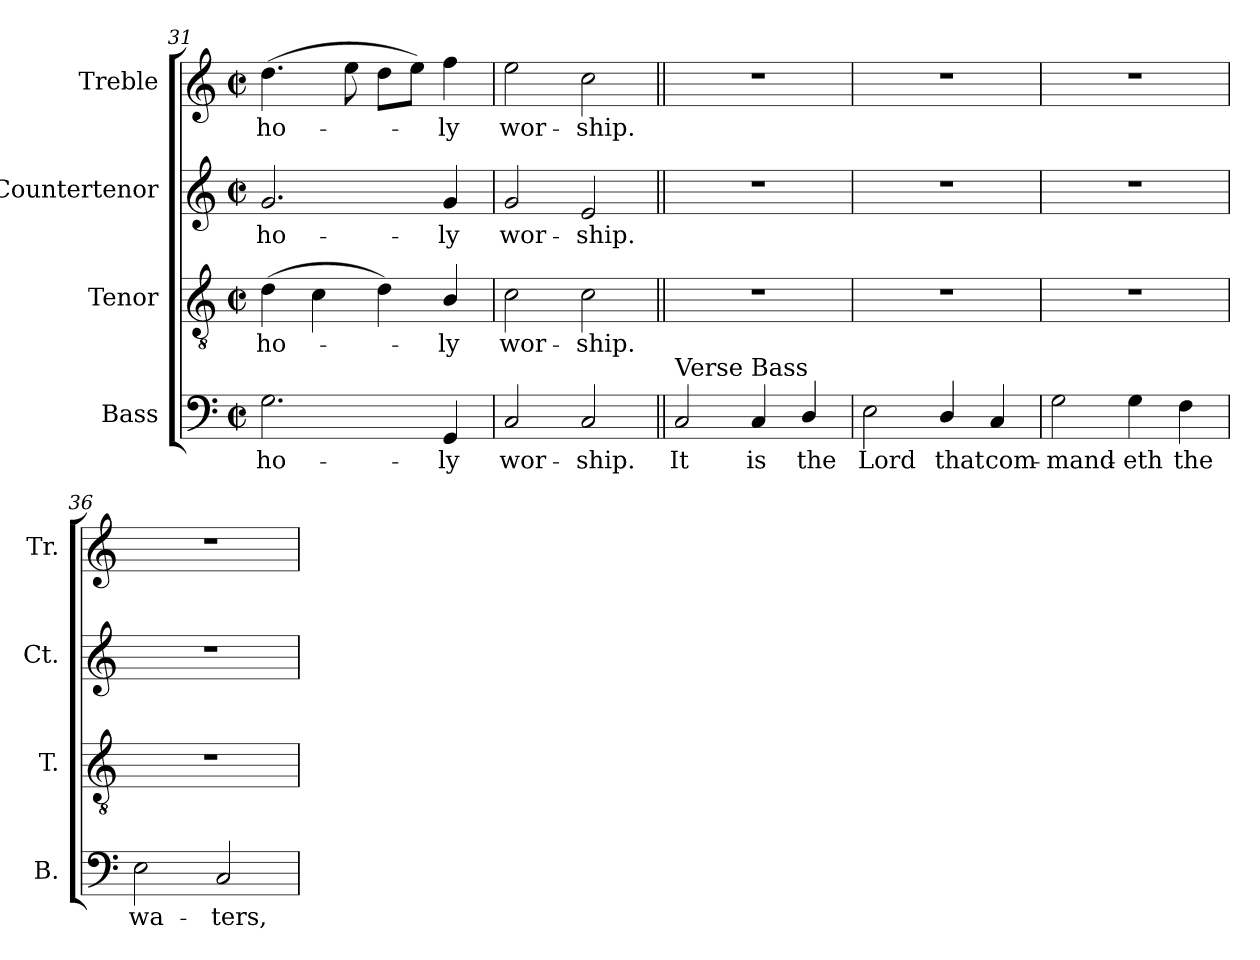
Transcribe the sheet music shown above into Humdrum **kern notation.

**kern	**text	**kern	**text	**kern	**text	**kern	**text
*part4	*part4	*part3	*part3	*part2	*part2	*part1	*part1
*staff4	*staff4	*staff3	*staff3	*staff2	*staff2	*staff1	*staff1
*I"Bass	*	*I"Tenor	*	*I"Countertenor	*	*I"Treble	*
*I'B.	*	*I'T.	*	*I'Ct.	*	*I'Tr.	*
*clefF4	*	*clefGv2	*	*clefG2	*	*clefG2	*
*	*	*ITrd7c12	*	*	*	*	*
*k[]	*	*k[]	*	*k[]	*	*k[]	*
*C:	*	*C:	*	*C:	*	*C:	*
*M2/2	*	*M2/2	*	*M2/2	*	*M2/2	*
*met(c|)	*	*met(c|)	*	*met(c|)	*	*met(c|)	*
=31	=31	=31	=31	=31	=31	=31	=31
!	!LO:LY:b:color=#000000	!	!	!	!	!	!
!	!	!	!LO:LY:b:color=#000000	!	!	!	!
!	!	!	!	!	!LO:LY:b:color=#000000	!	!
!	!	!	!	!	!	!	!LO:LY:b:color=#000000
2.Gi\	ho-	(4Di\	ho-	2.gi/	ho-	(4.ddi\	ho-
.	.	4Ci\	.	.	.	.	.
.	.	.	.	.	.	8eei\	.
.	.	4Di\)	.	.	.	8ddi\L	.
.	.	.	.	.	.	8eei\J)	.
!	!LO:LY:b:color=#000000	!	!	!	!	!	!
!	!	!	!LO:LY:b:color=#000000	!	!	!	!
!	!	!	!	!	!LO:LY:b:color=#000000	!	!
!	!	!	!	!	!	!	!LO:LY:b:color=#000000
4GGi/	-ly	4BBi/	-ly	4gi/	-ly	4ffi\	-ly
=32	=32	=32	=32	=32	=32	=32	=32
!	!LO:LY:b:color=#000000	!	!	!	!	!	!
!	!	!	!LO:LY:b:color=#000000	!	!	!	!
!	!	!	!	!	!LO:LY:b:color=#000000	!	!
!	!	!	!	!	!	!	!LO:LY:b:color=#000000
2Ci/	wor-	2Ci\	wor-	2gi/	wor-	2eei\	wor-
!	!LO:LY:b:color=#000000	!	!	!	!	!	!
!	!	!	!LO:LY:b:color=#000000	!	!	!	!
!	!	!	!	!	!LO:LY:b:color=#000000	!	!
!	!	!	!	!	!	!	!LO:LY:b:color=#000000
2Ci/	-ship.	2Ci\	-ship.	2ei/	-ship.	2cci\	-ship.
!!LO:PB:g=z
=33||	=33||	=33||	=33||	=33||	=33||	=33||	=33||
!LO:TX:a:t=Verse Bass	!	!	!	!	!	!	!
!	!LO:LY:b:color=#000000	!	!	!	!	!	!
2Ci/	It	1r	.	1r	.	1r	.
!	!LO:LY:b:color=#000000	!	!	!	!	!	!
4Ci/	is	.	.	.	.	.	.
!	!LO:LY:b:color=#000000	!	!	!	!	!	!
4Di/	the	.	.	.	.	.	.
=34	=34	=34	=34	=34	=34	=34	=34
!	!LO:LY:b:color=#000000	!	!	!	!	!	!
2Ei\	Lord	1r	.	1r	.	1r	.
!	!LO:LY:b:color=#000000	!	!	!	!	!	!
4Di/	that	.	.	.	.	.	.
!	!LO:LY:b:color=#000000	!	!	!	!	!	!
4Ci/	com-	.	.	.	.	.	.
=35	=35	=35	=35	=35	=35	=35	=35
!	!LO:LY:b:color=#000000	!	!	!	!	!	!
2Gi\	-mand-	1r	.	1r	.	1r	.
!	!LO:LY:b:color=#000000	!	!	!	!	!	!
4Gi\	-eth	.	.	.	.	.	.
!	!LO:LY:b:color=#000000	!	!	!	!	!	!
4Fi\	the	.	.	.	.	.	.
=36	=36	=36	=36	=36	=36	=36	=36
!	!LO:LY:b:color=#000000	!	!	!	!	!	!
2Ei\	wa-	1r	.	1r	.	1r	.
!	!LO:LY:b:color=#000000	!	!	!	!	!	!
2Ci/	-ters,	.	.	.	.	.	.
=	=	=	=	=	=	=	=
*-	*-	*-	*-	*-	*-	*-	*-
